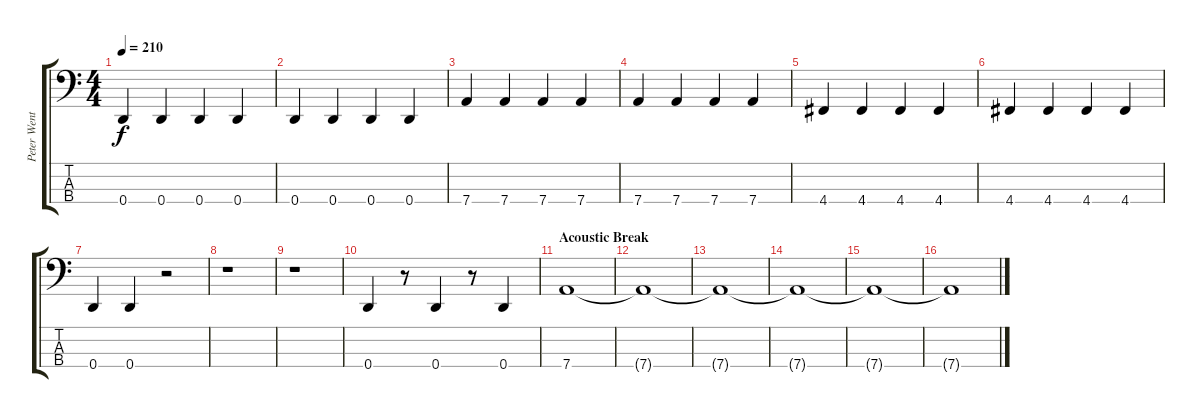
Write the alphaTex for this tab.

\track ("Peter Wentz (Bass)" "Peter Went") {instrument electricbasspick}
\staff {score tabs}
\tuning (G2 D2 A1 D1) {hide}
\ts (4 4)
\tempo 210
\clef f4
\ks c
0.4.4{dy f} 0.4.4 0.4.4 0.4.4 |
0.4.4 0.4.4 0.4.4 0.4.4 |
7.4.4 7.4.4 7.4.4 7.4.4 |
7.4.4 7.4.4 7.4.4 7.4.4 |
4.4.4 4.4.4 4.4.4 4.4.4 |
4.4.4 4.4.4 4.4.4 4.4.4 |
0.4.4 0.4.4 r.2 |
r.1 |
r.1 |
0.4.4 r.8 0.4.4 r.8 0.4.4 |
\section ("" "Acoustic Break")
7.4.1 |
7.4{t}.1 |
7.4{t}.1 |
7.4{t}.1 |
7.4{t}.1 |
7.4{t}.1
